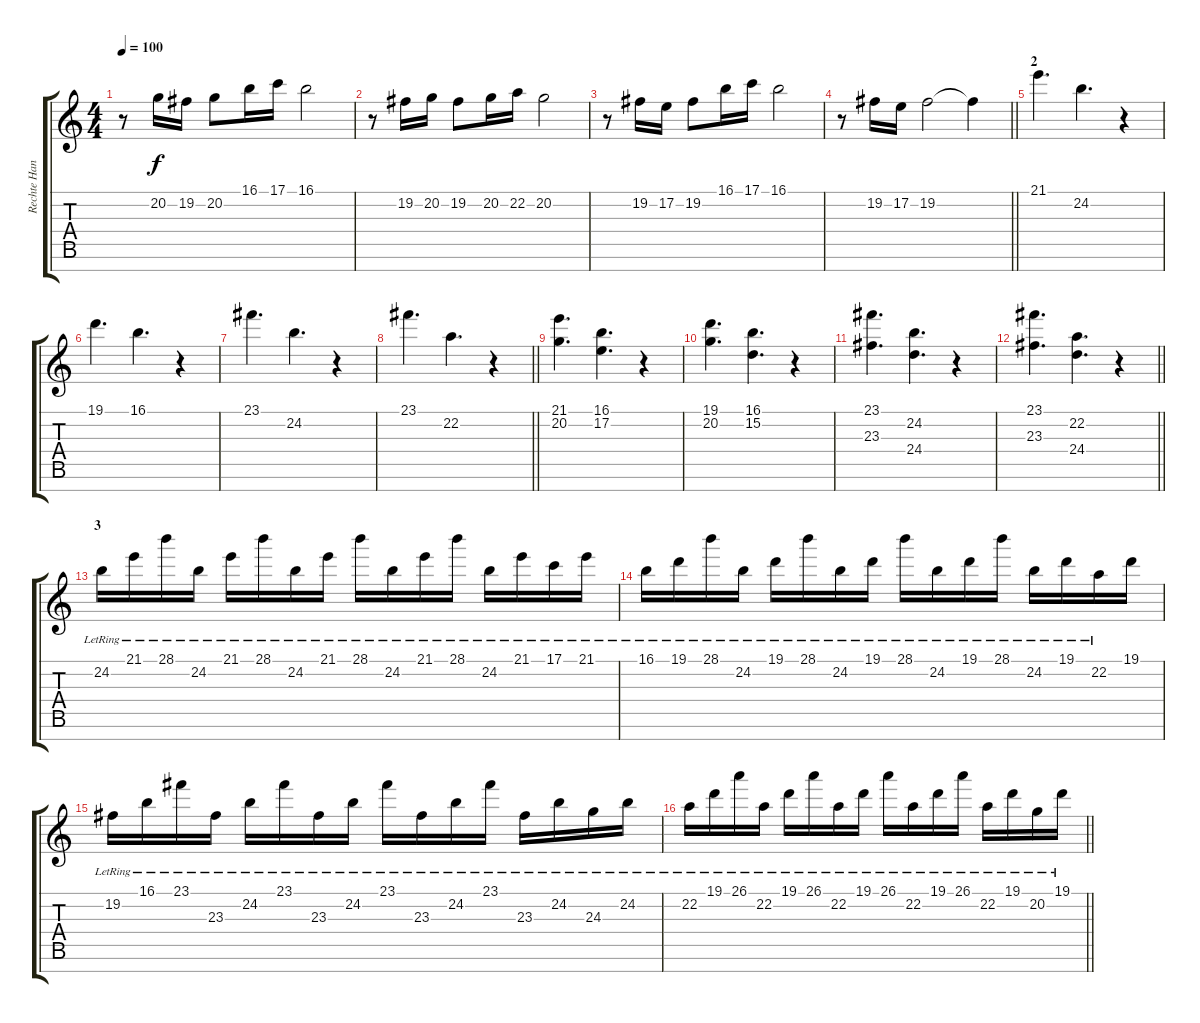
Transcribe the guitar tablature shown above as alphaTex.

\track ("Rechte Hand" "Rechte Han") {instrument acousticgrandpiano}
\staff {score tabs}
\tuning (G4 B3 G3 D3 A2 E2 B1) {hide}
\ts (4 4)
\tempo 100
\clef g2
\ks c
r.8{dy f} 20.2.16 19.2.16 20.2.8 16.1.16 17.1.16 16.1.2 |
r.8 19.2.16 20.2.16 19.2.8 20.2.16 22.2.16 20.2.2 |
r.8 19.2.16 17.2.16 19.2.8 16.1.16 17.1.16 16.1.2 |
\barLineRight lightlight
r.8 19.2.16 17.2.16 19.2.2 19.2{t}.4 |
\section ("" "2")
21.1.4{d} 24.2.4{d} r.4 |
19.1.4{d} 16.1.4{d} r.4 |
23.1.4{d} 24.2.4{d} r.4 |
\barLineRight lightlight
23.1.4{d} 22.2.4{d} r.4 |
(21.1 20.2).4{d} (16.1 17.2).4{d} r.4 |
(19.1 20.2).4{d} (16.1 15.2).4{d} r.4 |
(23.1 23.3).4{d} (24.2 24.4).4{d} r.4 |
\barLineRight lightlight
(23.1 23.3).4{d} (22.2 24.4).4{d} r.4 |
\section ("" "3")
24.2{lr}.16 21.1{lr}.16 28.1{lr}.16 24.2{lr}.16 21.1{lr}.16 28.1{lr}.16 24.2{lr}.16 21.1{lr}.16 28.1{lr}.16 24.2{lr}.16 21.1{lr}.16 28.1{lr}.16 24.2{lr}.16 21.1{lr}.16 17.1{lr}.16 21.1{lr}.16 |
16.1{lr}.16 19.1{lr}.16 28.1{lr}.16 24.2{lr}.16 19.1{lr}.16 28.1{lr}.16 24.2{lr}.16 19.1{lr}.16 28.1{lr}.16 24.2{lr}.16 19.1{lr}.16 28.1{lr}.16 24.2{lr}.16 19.1{lr}.16 22.2{lr}.16 19.1.16 |
19.2{lr}.16 16.1{lr}.16 23.1{lr}.16 23.3{lr}.16 24.2{lr}.16 23.1{lr}.16 23.3{lr}.16 24.2{lr}.16 23.1{lr}.16 23.3{lr}.16 24.2{lr}.16 23.1{lr}.16 23.3{lr}.16 24.2{lr}.16 24.3{lr}.16 24.2{lr}.16 |
\barLineRight lightlight
22.2{lr}.16 19.1{lr}.16 26.1{lr}.16 22.2{lr}.16 19.1{lr}.16 26.1{lr}.16 22.2{lr}.16 19.1{lr}.16 26.1{lr}.16 22.2{lr}.16 19.1{lr}.16 26.1{lr}.16 22.2{lr}.16 19.1{lr}.16 20.2{lr}.16 19.1{lr}.16
